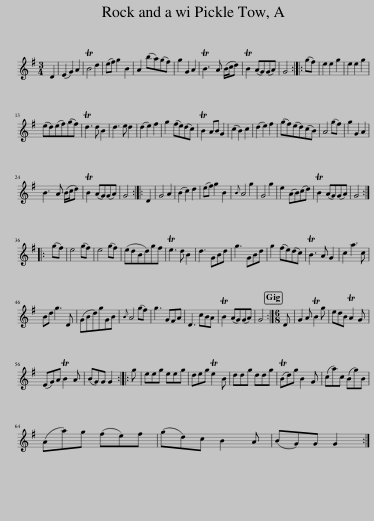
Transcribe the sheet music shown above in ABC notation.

X:1
L:1/8
M:3/4
I:linebreak $
K:G
V:1 treble
V:1
 D2 | (E2 G2) A2 | TB4 d2 | (ef) g2 B2 | A2 (ba)(gf) | %5
 g2 G2 A2 | TB3 A (B/c/d) | TB2 (AG)(GA) | G4 :: (gf) | %10
 e2 e2 g2 | e2 e2 g2 |$ (ed)(ef)(gf) | Td3 d B2 | d3 e d2 | %15
 (d2 e2) f2 | g2 (fe)(dc) | TB2 AB G2 | (c2 B2) c2 | (d2 e2) f2 | %20
 (gf)(ed)(cB) | A4 (gf) | g2 G2 A2 |$ B3 A (B/c/d) | TB2 (AG)(GA) | %25
 G4 :: D2 | G4 A2 | (B2 c2) d2 | (ef) g2 B2 | %30
{B} A4 g2 | G4 g2 | e2 (AB)(cd) | TB2 (AG)(GA) | G4 ::$ %35
 (gf) | e4 (gf) | e4 (gf) | (edBd)gf | Te3 d B2 | %40
 d3 GBd | g3 GBd | g2 (fe)(dc) | TB3 A G2 | c2 a3 c |$ %45
 Bd g3 D | (GBd)gGB |{B} A4 (gf) | g3 GFA | D3 cBA | %50
 TB2 (AG)(GA) | G4 :|[M:6/8] D | G2 A TB2 g | edB TA2 G |$ %55
 (EG)A TB2 A | (BG)G G2 :: g | eeg eeg | deg Te2 B | %60
 ddg ddg | (TBd)g B2 G | (ca)c (Bg)B |$ (Aa)g (fe)f | (gd)c B2 A | %65
 (BG)G G2 :| %66
